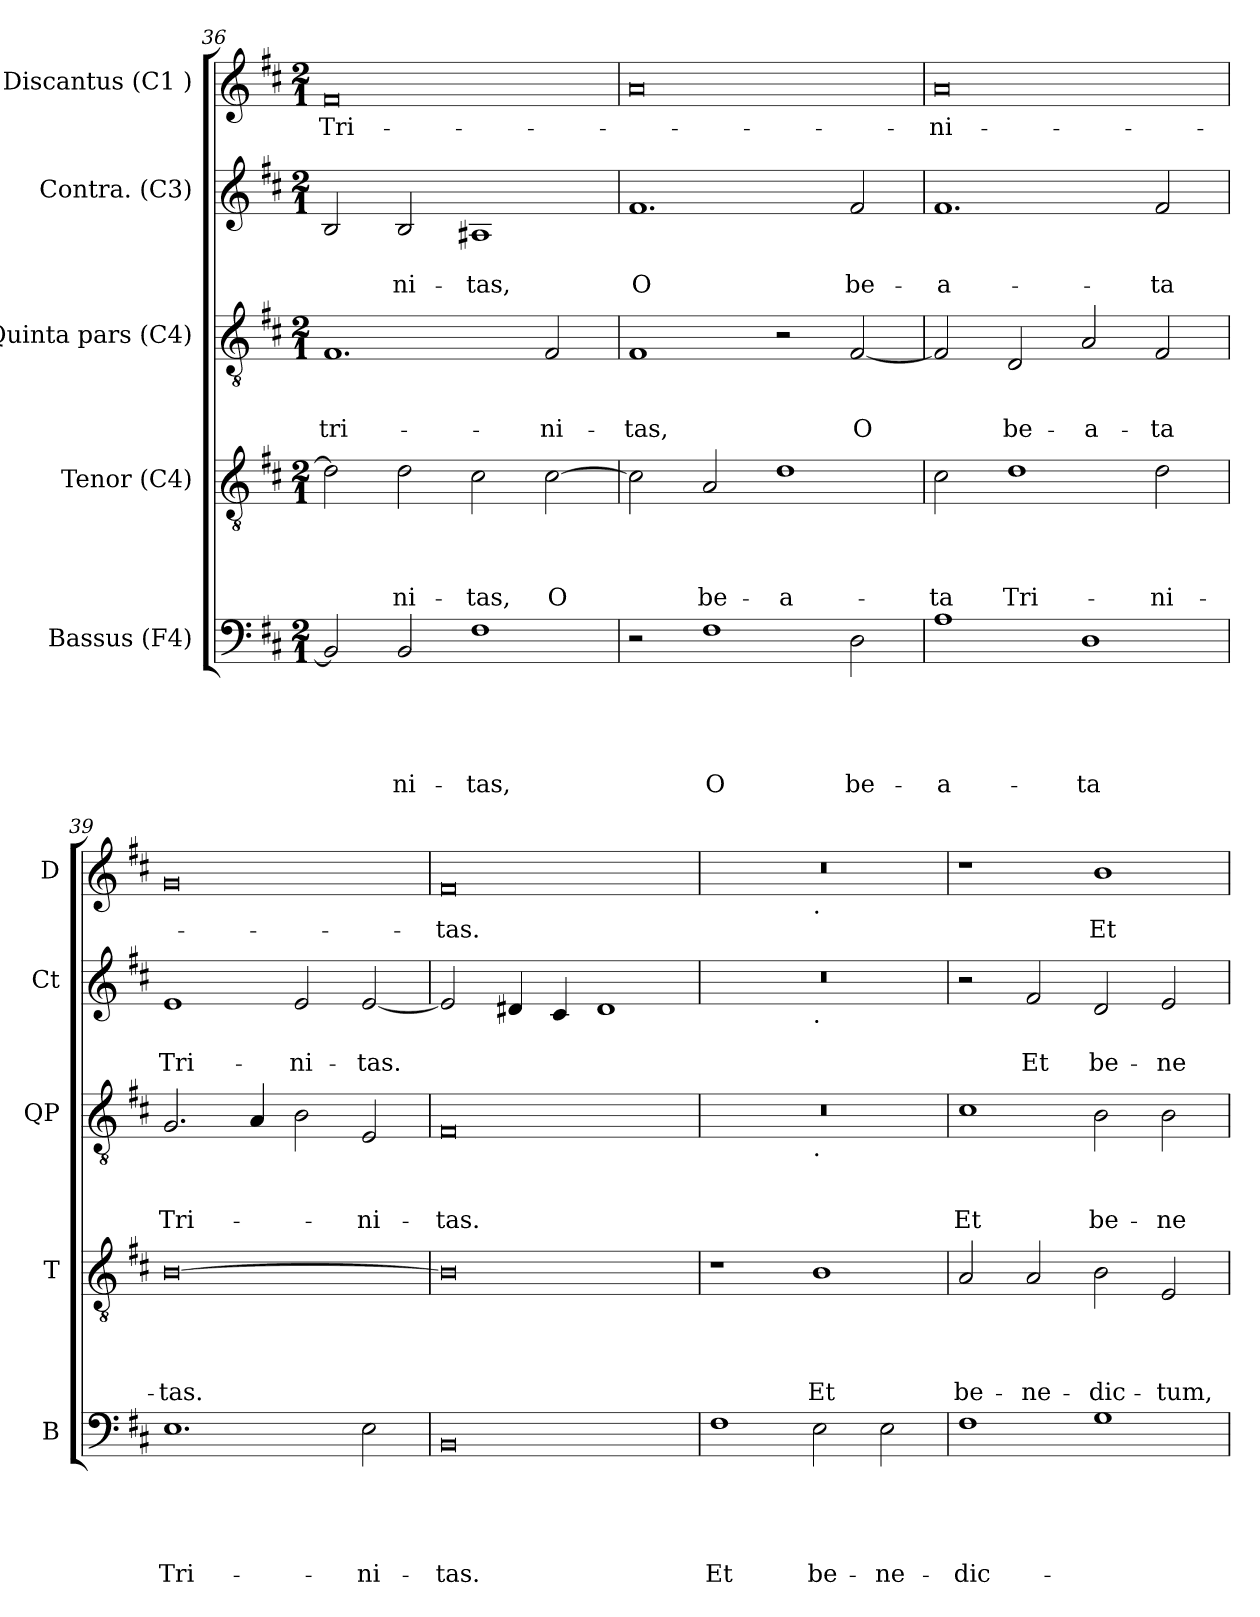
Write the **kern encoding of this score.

**kern	**text	**text	**text	**text	**text	**kern	**text	**text	**text	**text	**kern	**text	**text	**text	**kern	**text	**text	**kern	**text
*part5	*part5	*part5	*part5	*part5	*part5	*part4	*part4	*part4	*part4	*part4	*part3	*part3	*part3	*part3	*part2	*part2	*part2	*part1	*part1
*staff5	*staff5	*staff5	*staff5	*staff5	*staff5	*staff4	*staff4	*staff4	*staff4	*staff4	*staff3	*staff3	*staff3	*staff3	*staff2	*staff2	*staff2	*staff1	*staff1
*I"Bassus (F4)	*	*	*	*	*	*I"Tenor (C4)	*	*	*	*	*I"Quinta pars (C4)	*	*	*	*I"Contra. (C3)	*	*	*I"Discantus (C1 )	*
*I'B	*	*	*	*	*	*I'T	*	*	*	*	*I'QP	*	*	*	*I'Ct	*	*	*I'D	*
*clefF4	*	*	*	*	*	*clefGv2	*	*	*	*	*clefGv2	*	*	*	*clefG2	*	*	*clefG2	*
*k[f#c#]	*	*	*	*	*	*k[f#c#]	*	*	*	*	*k[f#c#]	*	*	*	*k[f#c#]	*	*	*k[f#c#]	*
*D:	*	*	*	*	*	*D:	*	*	*	*	*D:	*	*	*	*D:	*	*	*D:	*
*M2/1	*	*	*	*	*	*M2/1	*	*	*	*	*M2/1	*	*	*	*M2/1	*	*	*M2/1	*
=36	=36	=36	=36	=36	=36	=36	=36	=36	=36	=36	=36	=36	=36	=36	=36	=36	=36	=36	=36
!	!	!	!	!	!	!	!	!	!	!	!	!	!	!LO:LY:b	!	!	!	!	!LO:LY:b
2BB/]	.	.	.	.	.	2d\]	.	.	.	.	1.F#	.	.	tri-	2B/	.	.	0f#	Tri-
!	!	!	!	!	!LO:LY:b	!	!	!	!	!LO:LY:b	!	!	!	!	!	!	!LO:LY:b	!	!
2BB/	.	.	.	.	-ni-	2d\	.	.	.	-ni-	.	.	.	.	2B/	.	-ni-	.	.
!	!	!	!	!	!LO:LY:b	!	!	!	!	!LO:LY:b	!	!	!	!	!	!	!LO:LY:b	!	!
1F#	.	.	.	.	-tas,	2c#\	.	.	.	-tas,	.	.	.	.	1A#X	.	-tas,	.	.
!	!	!	!	!	!	!	!	!	!	!LO:LY:b	!	!	!	!LO:LY:b	!	!	!	!	!
.	.	.	.	.	.	[>2c#\	.	.	.	O	2F#/	.	.	-ni-	.	.	.	.	.
=37	=37	=37	=37	=37	=37	=37	=37	=37	=37	=37	=37	=37	=37	=37	=37	=37	=37	=37	=37
!	!	!	!	!	!	!	!	!	!	!	!	!	!	!LO:LY:b	!	!	!LO:LY:b	!	!
2r	.	.	.	.	.	2c#\]	.	.	.	.	1F#	.	.	-tas,	1.f#	.	O	0a	.
!	!	!	!	!	!LO:LY:b	!	!	!	!	!LO:LY:b	!	!	!	!	!	!	!	!	!
1F#	.	.	.	.	O	2A/	.	.	.	be-	.	.	.	.	.	.	.	.	.
!	!	!	!	!	!	!	!	!	!	!LO:LY:b:rj	!	!	!	!	!	!	!	!	!
.	.	.	.	.	.	1d	.	.	.	-a-	2r	.	.	.	.	.	.	.	.
!	!	!	!	!	!LO:LY:b	!	!	!	!	!	!	!	!	!LO:LY:b	!	!	!LO:LY:b	!	!
2D\	.	.	.	.	be-	.	.	.	.	.	[<2F#/	.	.	O	2f#/	.	be-	.	.
!!LO:LB:g=z
=38	=38	=38	=38	=38	=38	=38	=38	=38	=38	=38	=38	=38	=38	=38	=38	=38	=38	=38	=38
!	!	!	!	!	!LO:LY:b:rj	!	!	!	!	!LO:LY:b	!	!	!	!	!	!	!LO:LY:b:rj	!	!LO:LY:b:rj
1A	.	.	.	.	-a-	2c#\	.	.	.	-ta	2F#/]	.	.	.	1.f#	.	-a-	0a	-ni-
!	!	!	!	!	!	!	!	!	!	!LO:LY:b	!	!	!	!LO:LY:b	!	!	!	!	!
.	.	.	.	.	.	1d	.	.	.	Tri-	2D/	.	.	be-	.	.	.	.	.
!	!	!	!	!	!LO:LY:b	!	!	!	!	!	!	!	!	!LO:LY:b	!	!	!	!	!
1D	.	.	.	.	-ta	.	.	.	.	.	2A/	.	.	-a-	.	.	.	.	.
!	!	!	!	!	!	!	!	!	!	!LO:LY:b	!	!	!	!LO:LY:b	!	!	!LO:LY:b	!	!
.	.	.	.	.	.	2d\	.	.	.	-ni-	2F#/	.	.	-ta	2f#/	.	-ta	.	.
=39	=39	=39	=39	=39	=39	=39	=39	=39	=39	=39	=39	=39	=39	=39	=39	=39	=39	=39	=39
!	!	!	!	!	!LO:LY:b	!	!	!	!	!LO:LY:b	!	!	!	!LO:LY:b	!	!	!LO:LY:b	!	!
1.E	.	.	.	.	Tri-	[>0B	.	.	.	-tas.	2.G/	.	.	Tri-	1e	.	Tri-	0g	.
.	.	.	.	.	.	.	.	.	.	.	4A/	.	.	.	.	.	.	.	.
!	!	!	!	!	!	!	!	!	!	!	!	!	!	!	!	!	!LO:LY:b	!	!
.	.	.	.	.	.	.	.	.	.	.	2B\	.	.	.	2e/	.	-ni-	.	.
!	!	!	!	!	!LO:LY:b	!	!	!	!	!	!	!	!	!LO:LY:b	!	!	!LO:LY:b	!	!
2E\	.	.	.	.	-ni-	.	.	.	.	.	2E/	.	.	-ni-	[<2e/	.	-tas.	.	.
=40	=40	=40	=40	=40	=40	=40	=40	=40	=40	=40	=40	=40	=40	=40	=40	=40	=40	=40	=40
!	!	!	!	!	!LO:LY:b	!	!	!	!	!	!	!	!	!LO:LY:b	!	!	!	!	!LO:LY:b
0BB	.	.	.	.	-tas.	0B]	.	.	.	.	0F#	.	.	-tas.	2e/]	.	.	0f#	-tas.
.	.	.	.	.	.	.	.	.	.	.	.	.	.	.	4d#X/	.	.	.	.
.	.	.	.	.	.	.	.	.	.	.	.	.	.	.	4c#/	.	.	.	.
.	.	.	.	.	.	.	.	.	.	.	.	.	.	.	1d#	.	.	.	.
!!LO:PB:g=z
=41	=41	=41	=41	=41	=41	=41	=41	=41	=41	=41	=41	=41	=41	=41	=41	=41	=41	=41	=41
!	!	!	!	!	!LO:LY:b	!	!	!	!	!	!	!	!	!	!	!	!	!	!
*	*	*	*	*	*	*	*	*	*	*	*^	*	*	*	*^	*	*	*^	*
1F#	.	.	.	.	Et	1r	.	.	.	.	0r	1ryy	.	.	.	0r	1ryy	.	.	0r	1ryy	.
!	!	!	!	!	!	!	!	!	!	!	!	!	!	!	!	!	!	!	!	!	!LO:TX:b:t=.	!
!	!	!	!	!	!	!	!	!	!	!	!	!	!	!	!	!	!LO:TX:b:t=.	!	!	!	!	!
!	!	!	!	!	!	!	!	!	!	!	!	!LO:TX:b:t=.	!	!	!	!	!	!	!	!	!	!
!	!	!	!	!	!LO:LY:b	!	!	!	!	!LO:LY:b	!	!	!	!	!	!	!	!	!	!	!	!
2E\	.	.	.	.	be-	1B	.	.	.	Et	.	1ryy	.	.	.	.	1ryy	.	.	.	1ryy	.
!	!	!	!	!	!LO:LY:b	!	!	!	!	!	!	!	!	!	!	!	!	!	!	!	!	!
2E\	.	.	.	.	-ne-	.	.	.	.	.	.	.	.	.	.	.	.	.	.	.	.	.
=42	=42	=42	=42	=42	=42	=42	=42	=42	=42	=42	=42	=42	=42	=42	=42	=42	=42	=42	=42	=42	=42	=42
!	!	!	!	!	!LO:LY:b	!	!	!	!	!LO:LY:b	!	!	!	!	!LO:LY:b	!	!	!	!	!	!	!
*	*	*	*	*	*	*	*	*	*	*	*v	*v	*	*	*	*	*	*	*	*v	*v	*
*	*	*	*	*	*	*	*	*	*	*	*	*	*	*	*v	*v	*	*	*	*
1F#	.	.	.	.	-dic-	2A/	.	.	.	be-	1c#	.	.	Et	2r	.	.	1r	.
!	!	!	!	!	!	!	!	!	!	!LO:LY:b	!	!	!	!	!	!	!LO:LY:b	!	!
.	.	.	.	.	.	2A/	.	.	.	-ne-	.	.	.	.	2f#/	.	Et	.	.
!	!	!	!	!	!	!	!	!	!	!LO:LY:b	!	!	!	!LO:LY:b	!	!	!LO:LY:b	!	!LO:LY:b
1G	.	.	.	.	.	2B\	.	.	.	-dic-	2B\	.	.	be-	2d/	.	be-	1b	Et
!	!	!	!	!	!	!	!	!	!	!LO:LY:b	!	!	!	!LO:LY:b	!	!	!LO:LY:b	!	!
.	.	.	.	.	.	2E/	.	.	.	-tum,	2B\	.	.	-ne-	2e/	.	-ne-	.	.
=	=	=	=	=	=	=	=	=	=	=	=	=	=	=	=	=	=	=	=
*-	*-	*-	*-	*-	*-	*-	*-	*-	*-	*-	*-	*-	*-	*-	*-	*-	*-	*-	*-
